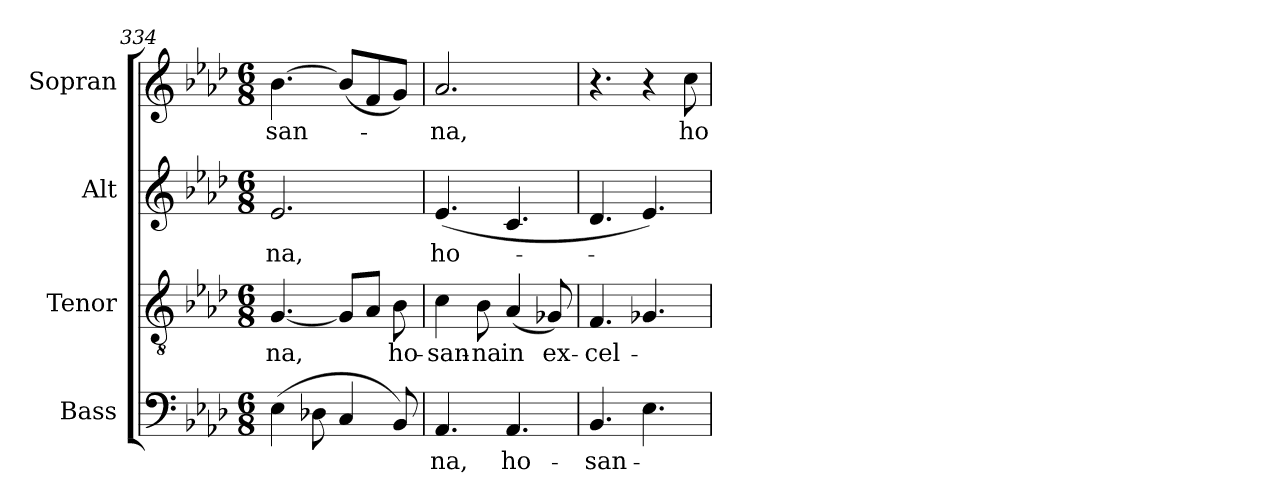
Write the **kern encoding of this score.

**kern	**text	**kern	**text	**kern	**text	**kern	**text
*part4	*part4	*part3	*part3	*part2	*part2	*part1	*part1
*staff4	*staff4	*staff3	*staff3	*staff2	*staff2	*staff1	*staff1
*I"Bass	*	*I"Tenor	*	*I"Alt	*	*I"Sopran	*
*I'B.	*	*I'T.	*	*I'A.	*	*I'S.	*
*clefF4	*	*clefGv2	*	*clefG2	*	*clefG2	*
*k[b-e-a-d-]	*	*k[b-e-a-d-]	*	*k[b-e-a-d-]	*	*k[b-e-a-d-]	*
*A-:	*	*A-:	*	*A-:	*	*A-:	*
*M6/8	*	*M6/8	*	*M6/8	*	*M6/8	*
=334	=334	=334	=334	=334	=334	=334	=334
!	!	!	!LO:LY:b	!	!LO:LY:b	!	!LO:LY:b
(>4E-\	.	[4.G/	-na,	2.e-/	-na,	[4.b-\	-san-
8D-X\	.	.	.	.	.	.	.
4C/	.	8G/L]	.	.	.	(<8b-/L]	.
.	.	8A-/J	.	.	.	8f/	.
!	!	!	!LO:LY:b	!	!	!	!
8BB-/)	.	8B-\	ho-	.	.	8g/J)	.
=335	=335	=335	=335	=335	=335	=335	=335
!	!LO:LY:b	!	!LO:LY:b	!	!LO:LY:b	!	!LO:LY:b
4.AA-/	-na,	4c\	-san-	(<4.e-/	ho-	2.a-/	-na,
!	!	!	!LO:LY:b	!	!	!	!
.	.	8B-\	-na	.	.	.	.
!	!LO:LY:b	!	!LO:LY:b	!	!	!	!
4.AA-/	ho-	(<4A-/	in	4.c/	.	.	.
!	!	!	!LO:LY:b	!	!	!	!
.	.	8G-X/)	ex-	.	.	.	.
!!LO:LB:g=z
=336	=336	=336	=336	=336	=336	=336	=336
!	!LO:LY:b	!	!LO:LY:b	!	!	!	!
4.BB-/	-san-	4.F/	-cel-	4.d-/	.	4.r	.
4.E-\	.	4.G-X/	.	4.e-/)	.	4r	.
!	!	!	!	!	!	!	!LO:LY:b
.	.	.	.	.	.	8cc\	ho-
=	=	=	=	=	=	=	=
*-	*-	*-	*-	*-	*-	*-	*-
